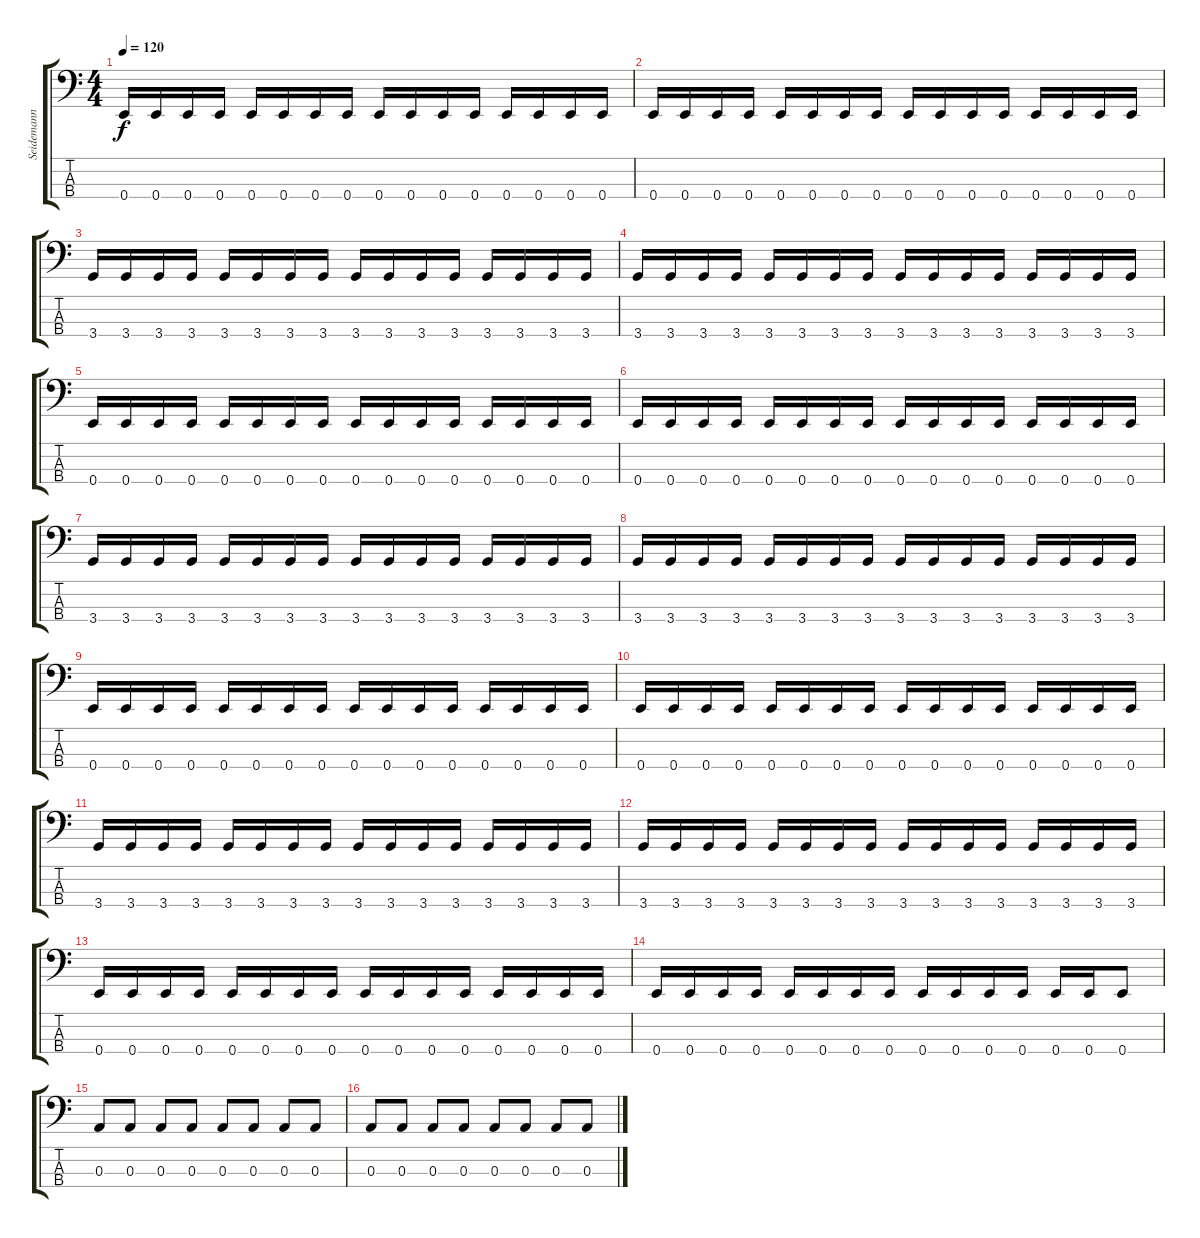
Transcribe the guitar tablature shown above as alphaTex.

\track ("Seidemann" "Seidemann") {instrument electricbassfinger}
\staff {score tabs}
\tuning (G2 D2 A1 E1) {hide}
\ts (4 4)
\tempo 120
\clef f4
\ks c
0.4.16{dy f} 0.4.16 0.4.16 0.4.16 0.4.16 0.4.16 0.4.16 0.4.16 0.4.16 0.4.16 0.4.16 0.4.16 0.4.16 0.4.16 0.4.16 0.4.16 |
0.4.16 0.4.16 0.4.16 0.4.16 0.4.16 0.4.16 0.4.16 0.4.16 0.4.16 0.4.16 0.4.16 0.4.16 0.4.16 0.4.16 0.4.16 0.4.16 |
3.4.16 3.4.16 3.4.16 3.4.16 3.4.16 3.4.16 3.4.16 3.4.16 3.4.16 3.4.16 3.4.16 3.4.16 3.4.16 3.4.16 3.4.16 3.4.16 |
3.4.16 3.4.16 3.4.16 3.4.16 3.4.16 3.4.16 3.4.16 3.4.16 3.4.16 3.4.16 3.4.16 3.4.16 3.4.16 3.4.16 3.4.16 3.4.16 |
0.4.16 0.4.16 0.4.16 0.4.16 0.4.16 0.4.16 0.4.16 0.4.16 0.4.16 0.4.16 0.4.16 0.4.16 0.4.16 0.4.16 0.4.16 0.4.16 |
0.4.16 0.4.16 0.4.16 0.4.16 0.4.16 0.4.16 0.4.16 0.4.16 0.4.16 0.4.16 0.4.16 0.4.16 0.4.16 0.4.16 0.4.16 0.4.16 |
3.4.16 3.4.16 3.4.16 3.4.16 3.4.16 3.4.16 3.4.16 3.4.16 3.4.16 3.4.16 3.4.16 3.4.16 3.4.16 3.4.16 3.4.16 3.4.16 |
3.4.16 3.4.16 3.4.16 3.4.16 3.4.16 3.4.16 3.4.16 3.4.16 3.4.16 3.4.16 3.4.16 3.4.16 3.4.16 3.4.16 3.4.16 3.4.16 |
0.4.16 0.4.16 0.4.16 0.4.16 0.4.16 0.4.16 0.4.16 0.4.16 0.4.16 0.4.16 0.4.16 0.4.16 0.4.16 0.4.16 0.4.16 0.4.16 |
0.4.16 0.4.16 0.4.16 0.4.16 0.4.16 0.4.16 0.4.16 0.4.16 0.4.16 0.4.16 0.4.16 0.4.16 0.4.16 0.4.16 0.4.16 0.4.16 |
3.4.16 3.4.16 3.4.16 3.4.16 3.4.16 3.4.16 3.4.16 3.4.16 3.4.16 3.4.16 3.4.16 3.4.16 3.4.16 3.4.16 3.4.16 3.4.16 |
3.4.16 3.4.16 3.4.16 3.4.16 3.4.16 3.4.16 3.4.16 3.4.16 3.4.16 3.4.16 3.4.16 3.4.16 3.4.16 3.4.16 3.4.16 3.4.16 |
0.4.16 0.4.16 0.4.16 0.4.16 0.4.16 0.4.16 0.4.16 0.4.16 0.4.16 0.4.16 0.4.16 0.4.16 0.4.16 0.4.16 0.4.16 0.4.16 |
0.4.16 0.4.16 0.4.16 0.4.16 0.4.16 0.4.16 0.4.16 0.4.16 0.4.16 0.4.16 0.4.16 0.4.16 0.4.16 0.4.16 0.4.8 |
0.3.8 0.3.8 0.3.8 0.3.8 0.3.8 0.3.8 0.3.8 0.3.8 |
0.3.8 0.3.8 0.3.8 0.3.8 0.3.8 0.3.8 0.3.8 0.3.8
